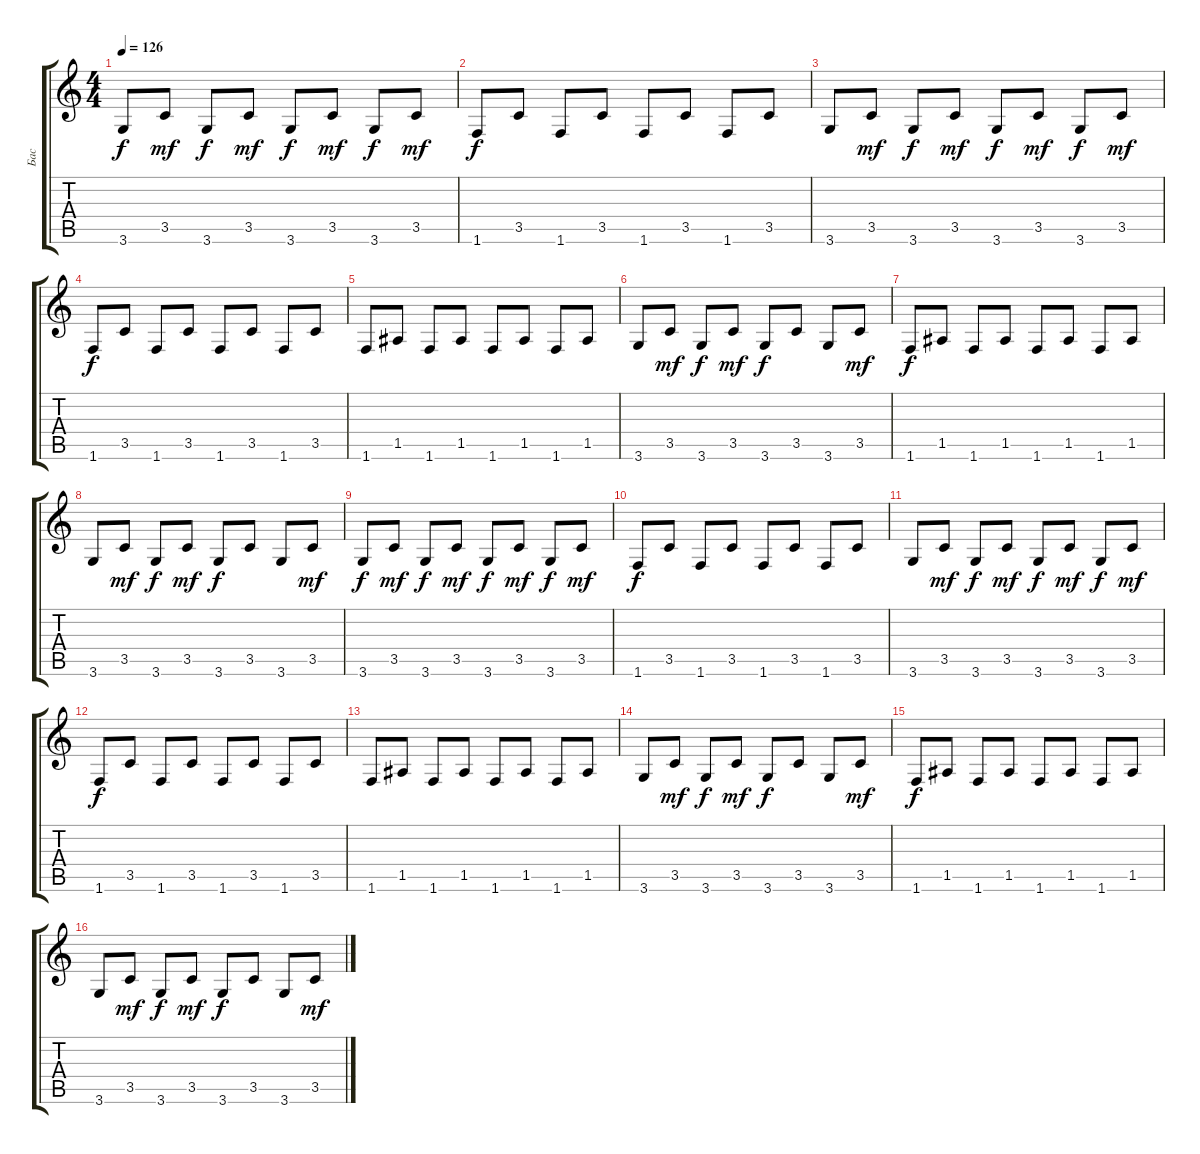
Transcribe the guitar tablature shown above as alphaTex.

\track ("Бас" "Бас") {instrument acousticbass}
\staff {score tabs}
\tuning (E4 B3 G3 D3 A2 E2) {hide}
\ts (4 4)
\tempo 126
\clef g2
\ks c
3.6.8{dy f volume 6 balance 0} 3.5.8{dy mf} 3.6.8{dy f} 3.5.8{dy mf} 3.6.8{dy f} 3.5.8{dy mf} 3.6.8{dy f} 3.5.8{dy mf} |
1.6.8{dy f} 3.5.8 1.6.8 3.5.8 1.6.8 3.5.8 1.6.8 3.5.8 |
3.6.8 3.5.8{dy mf} 3.6.8{dy f} 3.5.8{dy mf} 3.6.8{dy f} 3.5.8{dy mf} 3.6.8{dy f} 3.5.8{dy mf} |
1.6.8{dy f} 3.5.8 1.6.8 3.5.8 1.6.8 3.5.8 1.6.8 3.5.8 |
1.6.8 1.5.8 1.6.8 1.5.8 1.6.8 1.5.8 1.6.8 1.5.8 |
3.6.8 3.5.8{dy mf} 3.6.8{dy f} 3.5.8{dy mf} 3.6.8{dy f} 3.5.8 3.6.8 3.5.8{dy mf} |
1.6.8{dy f} 1.5.8 1.6.8 1.5.8 1.6.8 1.5.8 1.6.8 1.5.8 |
3.6.8 3.5.8{dy mf} 3.6.8{dy f} 3.5.8{dy mf} 3.6.8{dy f} 3.5.8 3.6.8 3.5.8{dy mf} |
3.6.8{dy f} 3.5.8{dy mf} 3.6.8{dy f} 3.5.8{dy mf} 3.6.8{dy f} 3.5.8{dy mf} 3.6.8{dy f} 3.5.8{dy mf} |
1.6.8{dy f} 3.5.8 1.6.8 3.5.8 1.6.8 3.5.8 1.6.8 3.5.8 |
3.6.8 3.5.8{dy mf} 3.6.8{dy f} 3.5.8{dy mf} 3.6.8{dy f} 3.5.8{dy mf} 3.6.8{dy f} 3.5.8{dy mf} |
1.6.8{dy f} 3.5.8 1.6.8 3.5.8 1.6.8 3.5.8 1.6.8 3.5.8 |
1.6.8 1.5.8 1.6.8 1.5.8 1.6.8 1.5.8 1.6.8 1.5.8 |
3.6.8 3.5.8{dy mf} 3.6.8{dy f} 3.5.8{dy mf} 3.6.8{dy f} 3.5.8 3.6.8 3.5.8{dy mf} |
1.6.8{dy f} 1.5.8 1.6.8 1.5.8 1.6.8 1.5.8 1.6.8 1.5.8 |
3.6.8 3.5.8{dy mf} 3.6.8{dy f} 3.5.8{dy mf} 3.6.8{dy f} 3.5.8 3.6.8 3.5.8{dy mf}
